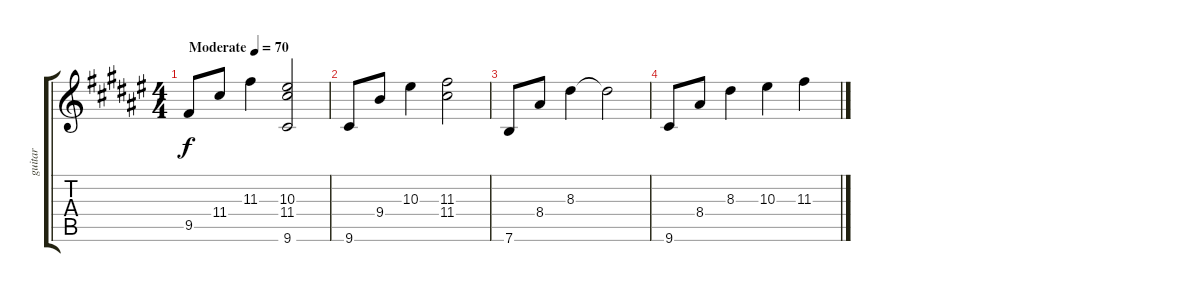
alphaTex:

\track ("guitar" "guitar") {instrument acousticguitarsteel}
\staff {score tabs}
\tuning (E4 B3 G3 D3 A2 E2) {hide}
\ts (4 4)
\tempo (70 "Moderate")
\clef g2
\ks f#
9.5.8{dy f instrument acousticguitarsteel} 11.4.8 11.3.4 (10.3 11.4 9.6).2 |
9.6.8 9.4.8 10.3.4 (11.3 11.4).2 |
7.6.8 8.4.8 8.3.4 8.3{t}.2 |
9.6.8 8.4.8 8.3.4 10.3.4 11.3.4
